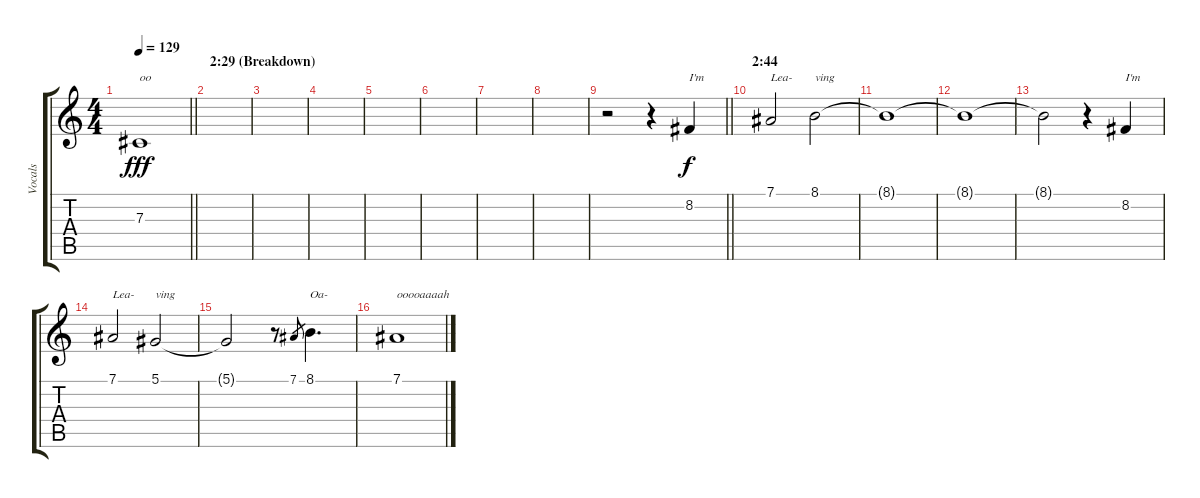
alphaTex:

\track ("Vocals" "Vocals") {instrument violin}
\staff {score tabs}
\tuning (Eb4 Bb3 Gb3 Db3 Ab2 Db2) {hide}
\ts (4 4)
\tempo 129
\clef g2
\barLineRight lightlight
\ks c
7.3.1{txt "oo" dy fff} |
\section ("" "2:29 (Breakdown)")
|
|
|
|
|
|
|
\barLineRight lightlight
r.2 r.4 8.2.4{txt "I'm" dy f} |
\section ("" "2:44")
7.1.2{txt "Lea-"} 8.1.2{txt "ving"} |
8.1{t}.1 |
8.1{t}.1 |
8.1{t}.2 r.4 8.2.4{txt "I'm"} |
7.1.2{txt "Lea-"} 5.1.2{txt "ving"} |
5.1{t}.2 r.8 7.1.8{gr} 8.1.4{d txt "Oa-"} |
7.1.1{txt "ooooaaaah"}
